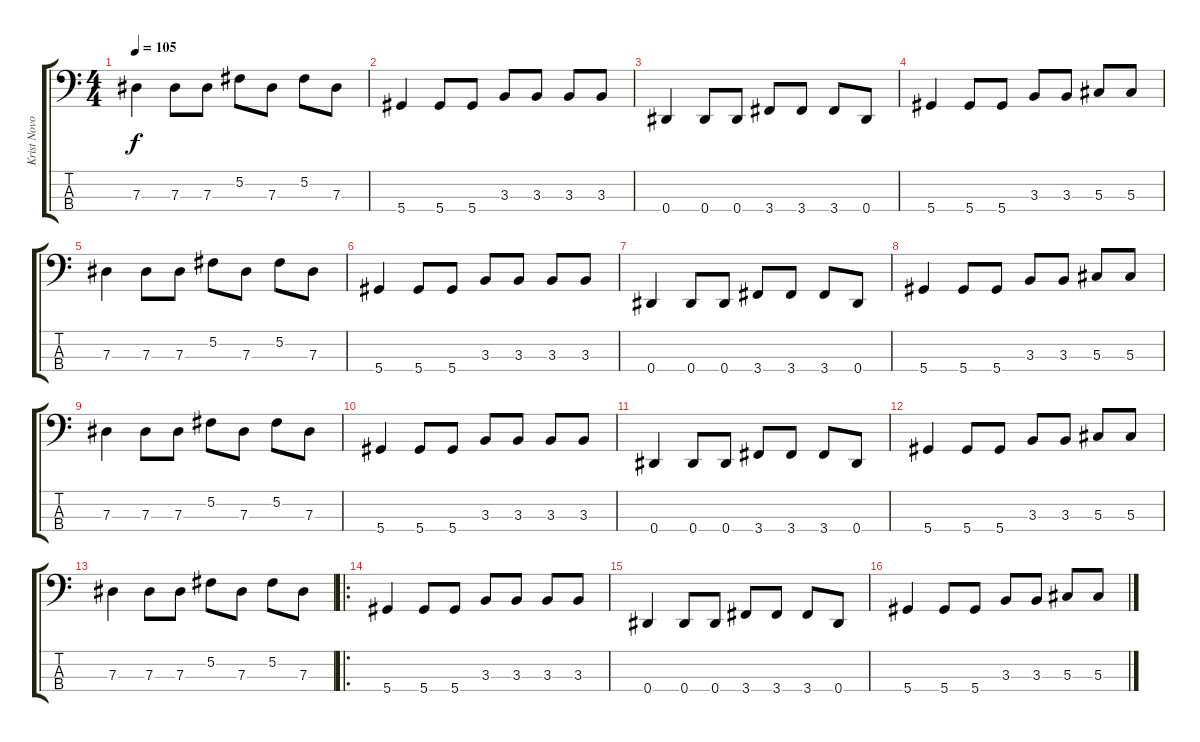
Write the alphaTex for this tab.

\track ("Krist Novoselich's bass" "Krist Novo") {instrument electricbasspick}
\staff {score tabs}
\tuning (Gb2 Db2 Ab1 Eb1) {hide}
\ts (4 4)
\tempo 105
\clef f4
\ks c
7.3.4{dy f} 7.3.8 7.3.8 5.2.8 7.3.8 5.2.8 7.3.8 |
5.4.4 5.4.8 5.4.8 3.3.8 3.3.8 3.3.8 3.3.8 |
0.4.4 0.4.8 0.4.8 3.4.8 3.4.8 3.4.8 0.4.8 |
5.4.4 5.4.8 5.4.8 3.3.8 3.3.8 5.3.8 5.3.8 |
7.3.4 7.3.8 7.3.8 5.2.8 7.3.8 5.2.8 7.3.8 |
5.4.4 5.4.8 5.4.8 3.3.8 3.3.8 3.3.8 3.3.8 |
0.4.4 0.4.8 0.4.8 3.4.8 3.4.8 3.4.8 0.4.8 |
5.4.4 5.4.8 5.4.8 3.3.8 3.3.8 5.3.8 5.3.8 |
7.3.4 7.3.8 7.3.8 5.2.8 7.3.8 5.2.8 7.3.8 |
5.4.4 5.4.8 5.4.8 3.3.8 3.3.8 3.3.8 3.3.8 |
0.4.4 0.4.8 0.4.8 3.4.8 3.4.8 3.4.8 0.4.8 |
5.4.4 5.4.8 5.4.8 3.3.8 3.3.8 5.3.8 5.3.8 |
7.3.4 7.3.8 7.3.8 5.2.8 7.3.8 5.2.8 7.3.8 |
\ro
5.4.4 5.4.8 5.4.8 3.3.8 3.3.8 3.3.8 3.3.8 |
0.4.4 0.4.8 0.4.8 3.4.8 3.4.8 3.4.8 0.4.8 |
5.4.4 5.4.8 5.4.8 3.3.8 3.3.8 5.3.8 5.3.8
